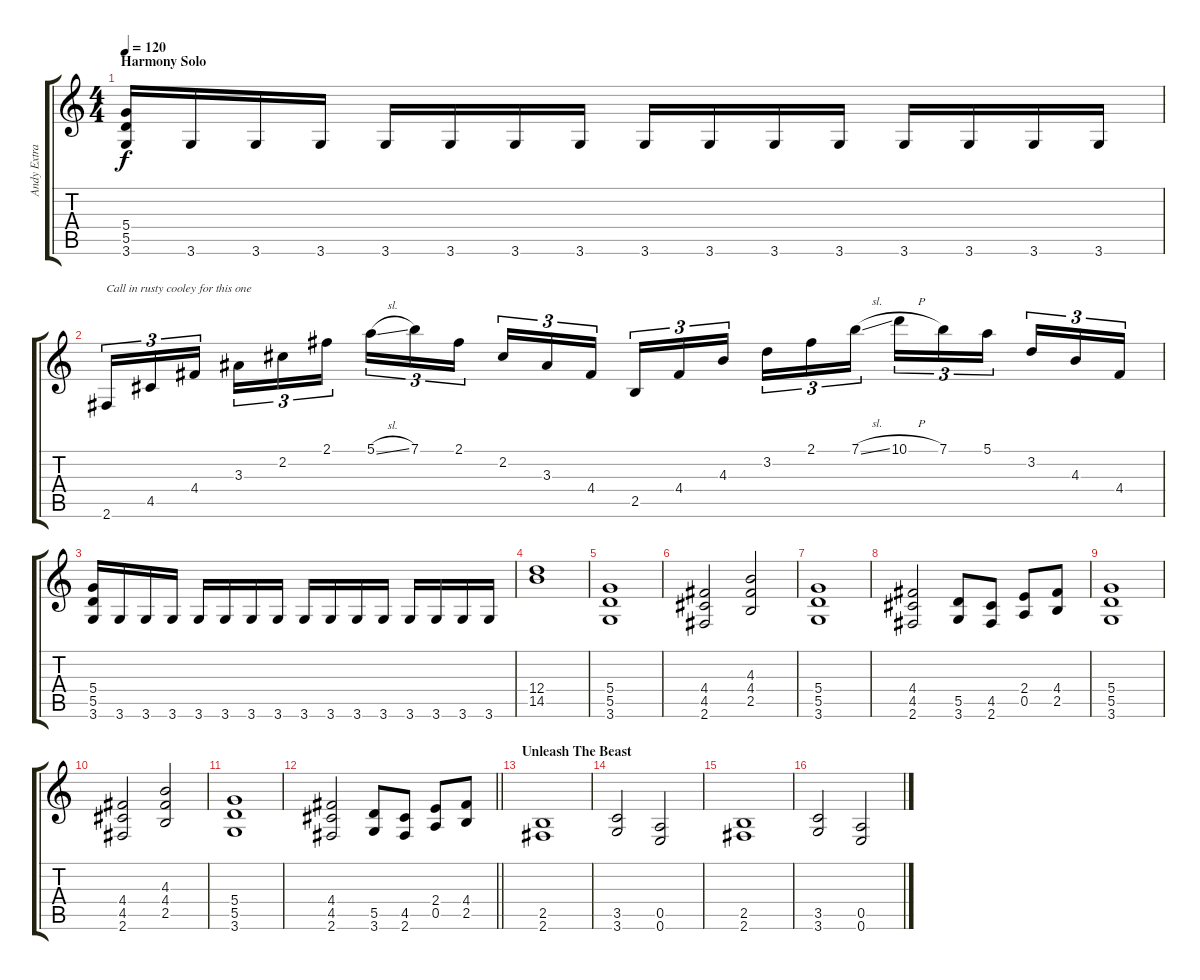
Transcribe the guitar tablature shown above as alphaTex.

\track ("Andy Extra" "Andy Extra") {instrument electricguitarjazz}
\staff {score tabs}
\tuning (E4 B3 G3 D3 A2 E2) {hide}
\ts (4 4)
\section ("" "Harmony Solo")
\tempo 120
\clef g2
\ks c
(5.4 5.5 3.6).16{dy f} 3.6.16 3.6.16 3.6.16 3.6.16 3.6.16 3.6.16 3.6.16 3.6.16 3.6.16 3.6.16 3.6.16 3.6.16 3.6.16 3.6.16 3.6.16 |
2.6.16{tu (3 2) txt "Call in rusty cooley for this one"} 4.5.16{tu (3 2)} 4.4.16{tu (3 2) beam splitsecondary} 3.3.16{tu (3 2)} 2.2.16{tu (3 2)} 2.1.16{tu (3 2)} 5.1{sl}.16{tu (3 2)} 7.1.16{tu (3 2)} 2.1.16{tu (3 2) beam splitsecondary} 2.2.16{tu (3 2)} 3.3.16{tu (3 2)} 4.4.16{tu (3 2)} 2.5.16{tu (3 2)} 4.4.16{tu (3 2)} 4.3.16{tu (3 2) beam splitsecondary} 3.2.16{tu (3 2)} 2.1.16{tu (3 2)} 7.1{sl}.16{tu (3 2)} 10.1{h}.16{tu (3 2)} 7.1.16{tu (3 2)} 5.1.16{tu (3 2) beam splitsecondary} 3.2.16{tu (3 2)} 4.3.16{tu (3 2)} 4.4.16{tu (3 2)} |
(5.4 5.5 3.6).16 3.6.16 3.6.16 3.6.16 3.6.16 3.6.16 3.6.16 3.6.16 3.6.16 3.6.16 3.6.16 3.6.16 3.6.16 3.6.16 3.6.16 3.6.16 |
(12.4 14.5).1 |
(5.4 5.5 3.6).1{volume 12 instrument distortionguitar} |
(4.4 4.5 2.6).2 (4.3 4.4 2.5).2 |
(5.4 5.5 3.6).1 |
(4.4 4.5 2.6).2 (5.5 3.6).8 (4.5 2.6).8 (2.4 0.5).8 (4.4 2.5).8 |
(5.4 5.5 3.6).1{volume 12 instrument distortionguitar} |
(4.4 4.5 2.6).2 (4.3 4.4 2.5).2 |
(5.4 5.5 3.6).1 |
\barLineRight lightlight
(4.4 4.5 2.6).2 (5.5 3.6).8 (4.5 2.6).8 (2.4 0.5).8 (4.4 2.5).8 |
\section ("" "Unleash The Beast")
(2.5 2.6).1 |
(3.5 3.6).2 (0.5 0.6).2 |
(2.5 2.6).1 |
(3.5 3.6).2 (0.5 0.6).2
